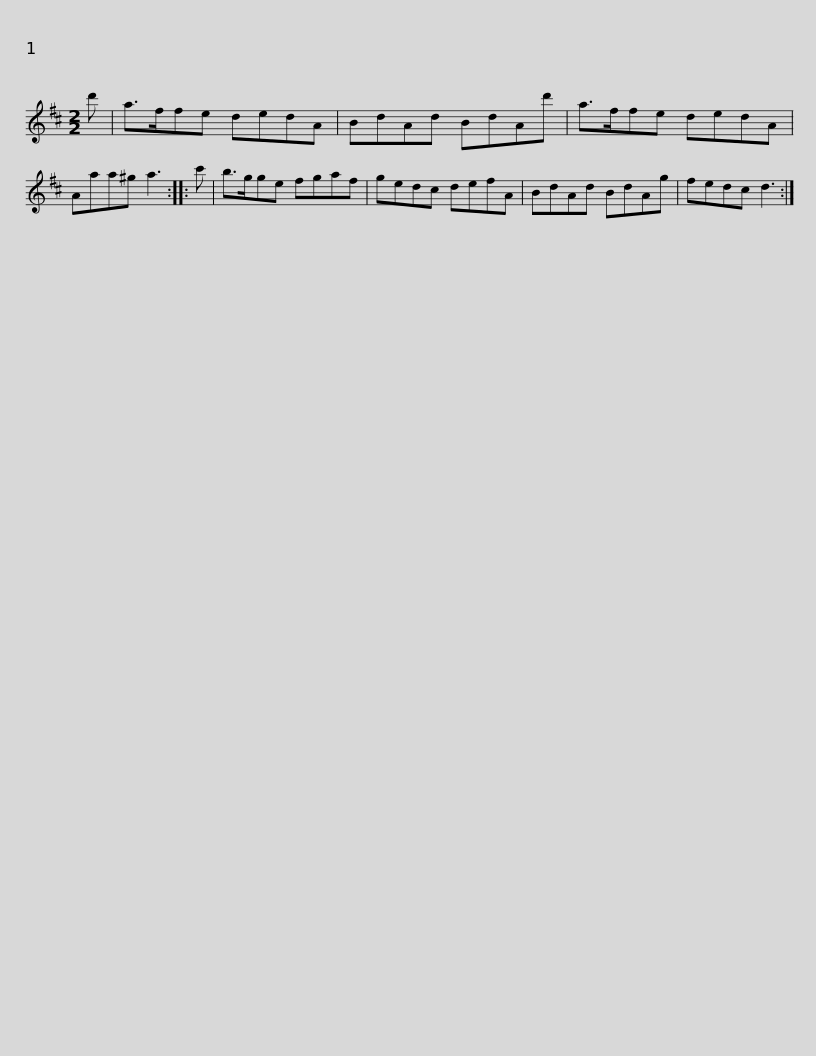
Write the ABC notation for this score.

X:1
L:1/8
M:2/2
I:linebreak $
K:D
V:1 treble
V:1
 d' | a>ffe dedA | BdAd BdAd' | a>ffe dedA | Aaa^g a3 :: %5
 c' |$ b>gge fgaf | gedc defA | BdAd BdAg | fedc d3 :| %10
